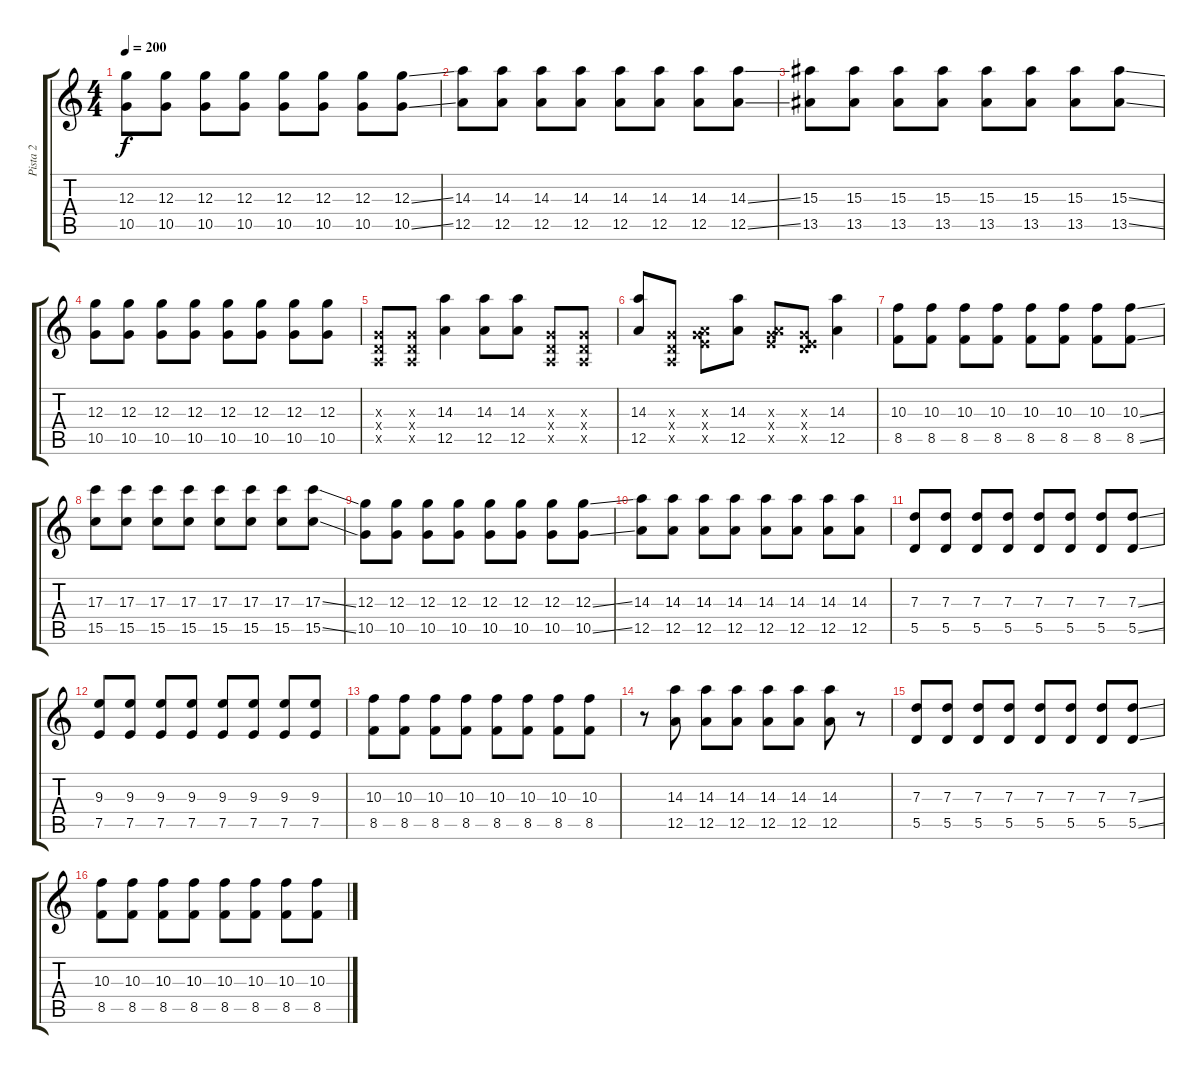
\track ("Pista 2" "Pista 2") {instrument overdrivenguitar}
\staff {score tabs}
\tuning (E4 B3 G3 D3 A2 D2) {hide}
\ts (4 4)
\tempo 200
\clef g2
\ks c
(12.3 10.5).8{dy f} (12.3 10.5).8 (12.3 10.5).8 (12.3 10.5).8 (12.3 10.5).8 (12.3 10.5).8 (12.3 10.5).8 (12.3{ss} 10.5{ss}).8 |
(14.3 12.5).8 (14.3 12.5).8 (14.3 12.5).8 (14.3 12.5).8 (14.3 12.5).8 (14.3 12.5).8 (14.3 12.5).8 (14.3{ss} 12.5{ss}).8 |
(15.3 13.5).8 (15.3 13.5).8 (15.3 13.5).8 (15.3 13.5).8 (15.3 13.5).8 (15.3 13.5).8 (15.3 13.5).8 (15.3{ss} 13.5{ss}).8 |
(12.3 10.5).8 (12.3 10.5).8 (12.3 10.5).8 (12.3 10.5).8 (12.3 10.5).8 (12.3 10.5).8 (12.3 10.5).8 (12.3 10.5).8 |
(0.3{x} 0.4{x} 0.5{x}).8 (0.3{x} 0.4{x} 0.5{x}).8 (14.3 12.5).4 (14.3 12.5).8 (14.3 12.5).8 (0.3{x} 0.4{x} 0.5{x}).8 (0.3{x} 0.4{x} 0.5{x}).8 |
(14.3 12.5).8 (0.3{x} 0.4{x} 0.5{x}).8 (0.3{x} 7.4{x} 7.5{x}).8 (14.3 12.5).8 (0.3{x} 7.4{x} 7.5{x}).8 (0.3{x} 0.4{x} 7.5{x}).8 (14.3 12.5).4 |
(10.3 8.5).8 (10.3 8.5).8 (10.3 8.5).8 (10.3 8.5).8 (10.3 8.5).8 (10.3 8.5).8 (10.3 8.5).8 (10.3{ss} 8.5{ss}).8 |
(17.3 15.5).8 (17.3 15.5).8 (17.3 15.5).8 (17.3 15.5).8 (17.3 15.5).8 (17.3 15.5).8 (17.3 15.5).8 (17.3{ss} 15.5{ss}).8 |
(12.3 10.5).8 (12.3 10.5).8 (12.3 10.5).8 (12.3 10.5).8 (12.3 10.5).8 (12.3 10.5).8 (12.3 10.5).8 (12.3{ss} 10.5{ss}).8 |
(14.3 12.5).8 (14.3 12.5).8 (14.3 12.5).8 (14.3 12.5).8 (14.3 12.5).8 (14.3 12.5).8 (14.3 12.5).8 (14.3 12.5).8 |
(7.3 5.5).8 (7.3 5.5).8 (7.3 5.5).8 (7.3 5.5).8 (7.3 5.5).8 (7.3 5.5).8 (7.3 5.5).8 (7.3{ss} 5.5{ss}).8 |
(9.3 7.5).8 (9.3 7.5).8 (9.3 7.5).8 (9.3 7.5).8 (9.3 7.5).8 (9.3 7.5).8 (9.3 7.5).8 (9.3 7.5).8 |
(10.3 8.5).8 (10.3 8.5).8 (10.3 8.5).8 (10.3 8.5).8 (10.3 8.5).8 (10.3 8.5).8 (10.3 8.5).8 (10.3 8.5).8 |
r.8 (14.3 12.5).8 (14.3 12.5).8 (14.3 12.5).8 (14.3 12.5).8 (14.3 12.5).8 (14.3 12.5).8 r.8 |
(7.3 5.5).8 (7.3 5.5).8 (7.3 5.5).8 (7.3 5.5).8 (7.3 5.5).8 (7.3 5.5).8 (7.3 5.5).8 (7.3{ss} 5.5{ss}).8 |
(10.3 8.5).8 (10.3 8.5).8 (10.3 8.5).8 (10.3 8.5).8 (10.3 8.5).8 (10.3 8.5).8 (10.3 8.5).8 (10.3{ss} 8.5{ss}).8
